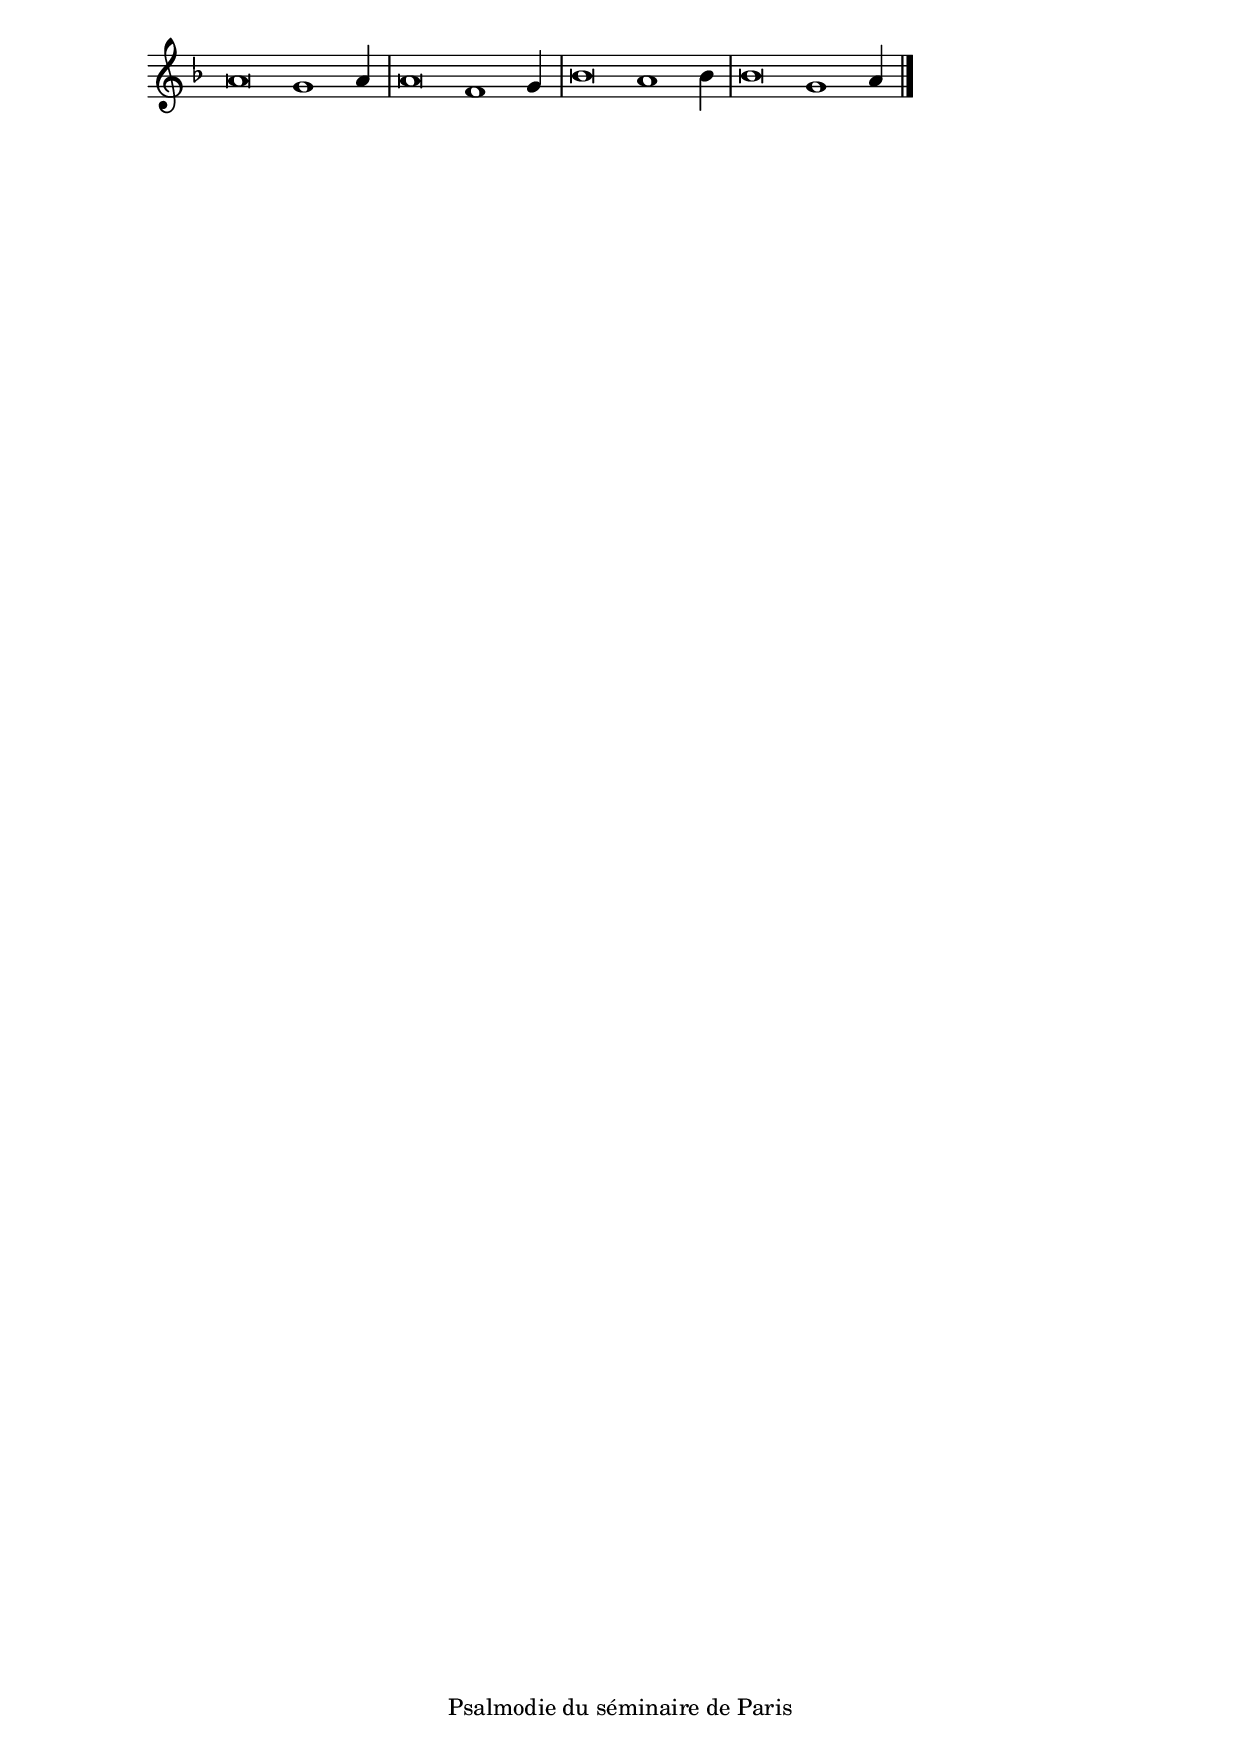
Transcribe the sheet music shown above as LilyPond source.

\version "2.20.0"
\language "italiano"

stemOff = \hide Staff.Stem
stemOn  = \undo \stemOff

\header {
  %title = "Psaume 47"
  %tagline = ##f
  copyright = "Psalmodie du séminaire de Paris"
}

\score {
  \new Staff \with { \remove "Time_signature_engraver" }
  \relative
  {
    \key fa \major
    \cadenzaOn
    \stemOff la'\breve sol1 \stemOn la4
    \bar "|"
    \stemOff la\breve fa1 \stemOn sol4
    \bar "|"
    \stemOff sib\breve la1 \stemOn sib4
    \bar "|"
    \stemOff sib\breve sol1 \stemOn la4
    \bar "|."
  }
}